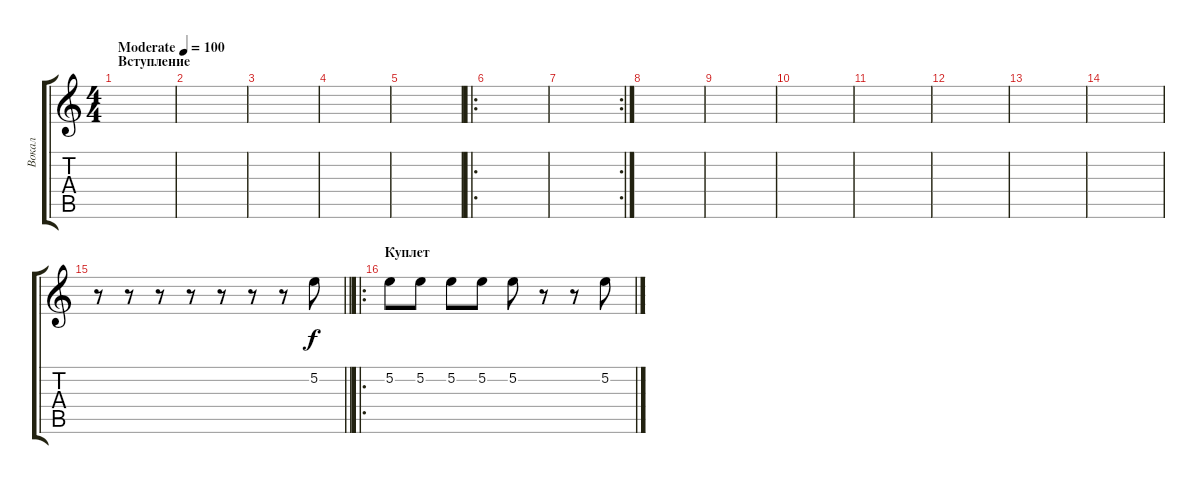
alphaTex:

\track ("Вокал" "Вокал") {instrument electricguitarmuted}
\staff {score tabs}
\tuning (E4 B3 G3 D3 A2 E2) {hide}
\ts (4 4)
\section ("" "Вступление")
\tempo (100 "Moderate")
\clef g2
\ks c
|
|
|
|
|
\ro
|
\rc 2
|
|
|
|
|
|
|
|
\barLineRight lightlight
r.8 r.8 r.8 r.8 r.8 r.8 r.8 5.2.8 |
\ro
\section ("" "Куплет")
5.2.8 5.2.8 5.2.8 5.2.8 5.2.8 r.8 r.8 5.2.8
